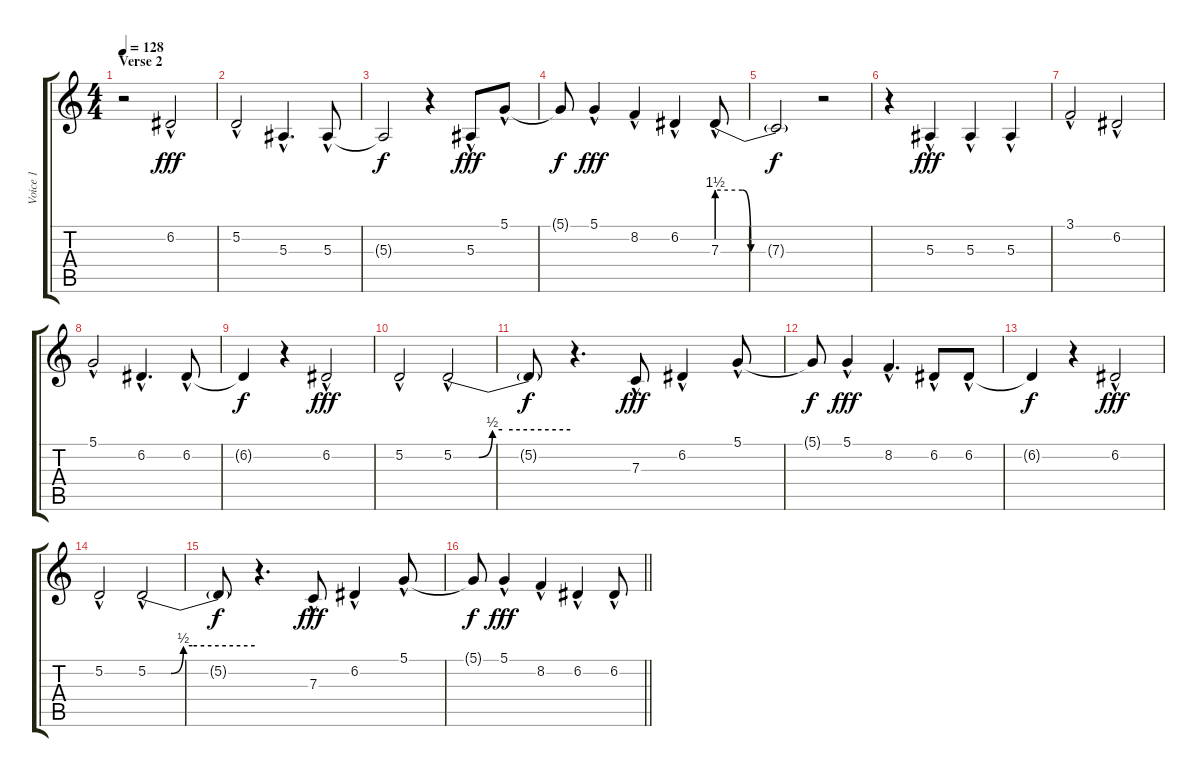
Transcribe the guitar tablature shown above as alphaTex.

\track ("Voice 1" "Voice 1") {instrument flute}
\staff {score tabs}
\tuning (D4 A3 F3 C3 G2 C2) {hide}
\ts (4 4)
\section ("" "Verse 2")
\tempo 128
\clef g2
\ks c
r.2{dy f} 6.2{hac}.2{dy fff} |
5.2{hac}.2 5.3{hac}.4{d} 5.3{hac}.8 |
5.3{t}.2{dy f} r.4 5.3{hac}.8{dy fff} 5.1{hac}.8 |
5.1{t}.8{dy f} 5.1{hac}.4{dy fff} 8.2{hac}.4 6.2{hac}.4 7.3{be (custom 0 6 15 6 20 0 30 0 60 0) hac}.8 |
7.3{t}.2{dy f} r.2 |
r.4 5.3{hac}.4{dy fff} 5.3{hac}.4 5.3{hac}.4 |
3.1{hac}.2 6.2{hac}.2 |
5.1{hac}.2 6.2{hac}.4{d} 6.2{hac}.8 |
6.2{t}.4{dy f} r.4 6.2{hac}.2{dy fff} |
5.2{hac}.2 5.2{be (custom 0 0 10 0 13 0 20 2 25 2 60 2) hac}.2 |
5.2{t}.8{dy f} r.4{d} 7.3{hac}.8{dy fff} 6.2{hac}.4 5.1{hac}.8 |
5.1{t}.8{dy f} 5.1{hac}.4{dy fff} 8.2{hac}.4{d} 6.2{hac}.8 6.2{hac}.8 |
6.2{t}.4{dy f} r.4 6.2{hac}.2{dy fff} |
5.2{hac}.2 5.2{be (custom 0 0 10 0 13 0 20 2 25 2 60 2) hac}.2 |
5.2{t}.8{dy f} r.4{d} 7.3{hac}.8{dy fff} 6.2{hac}.4 5.1{hac}.8 |
\barLineRight lightlight
5.1{t}.8{dy f} 5.1{hac}.4{dy fff} 8.2{hac}.4 6.2{hac}.4 6.2{hac}.8
